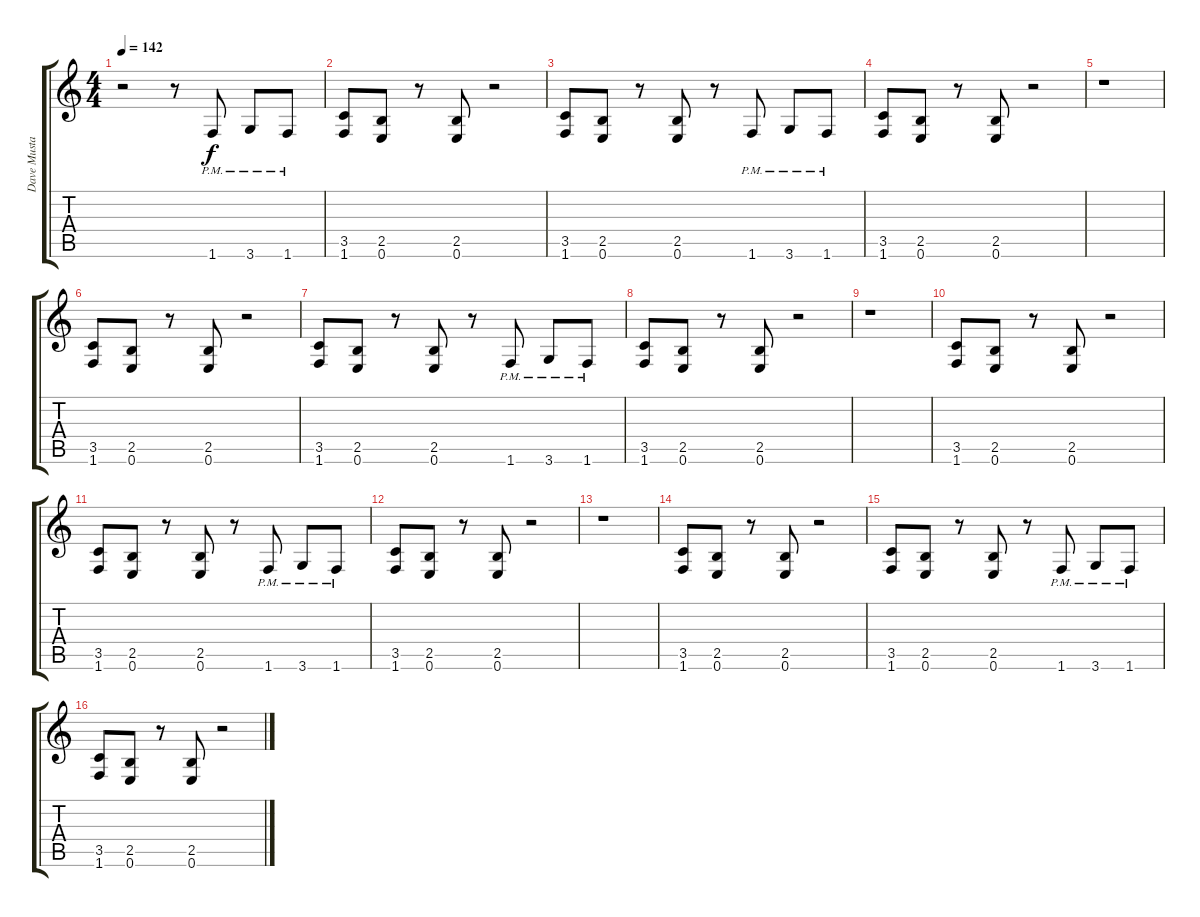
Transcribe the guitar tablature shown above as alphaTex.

\track ("Dave Mustaine" "Dave Musta") {instrument distortionguitar}
\staff {score tabs}
\tuning (E4 B3 G3 D3 A2 E2) {hide}
\ts (4 4)
\tempo 142
\clef g2
\ks c
r.2{dy f instrument distortionguitar} r.8 1.6{pm}.8 3.6{pm}.8 1.6{pm}.8 |
(3.5 1.6).8 (2.5 0.6).8 r.8 (2.5 0.6).8 r.2 |
(3.5 1.6).8 (2.5 0.6).8 r.8 (2.5 0.6).8 r.8 1.6{pm}.8 3.6{pm}.8 1.6{pm}.8 |
(3.5 1.6).8 (2.5 0.6).8 r.8 (2.5 0.6).8 r.2 |
r.1 |
(3.5 1.6).8 (2.5 0.6).8 r.8 (2.5 0.6).8 r.2 |
(3.5 1.6).8 (2.5 0.6).8 r.8 (2.5 0.6).8 r.8 1.6{pm}.8 3.6{pm}.8 1.6{pm}.8 |
(3.5 1.6).8 (2.5 0.6).8 r.8 (2.5 0.6).8 r.2 |
r.1 |
(3.5 1.6).8 (2.5 0.6).8 r.8 (2.5 0.6).8 r.2 |
(3.5 1.6).8 (2.5 0.6).8 r.8 (2.5 0.6).8 r.8 1.6{pm}.8 3.6{pm}.8 1.6{pm}.8 |
(3.5 1.6).8 (2.5 0.6).8 r.8 (2.5 0.6).8 r.2 |
r.1 |
(3.5 1.6).8 (2.5 0.6).8 r.8 (2.5 0.6).8 r.2 |
(3.5 1.6).8 (2.5 0.6).8 r.8 (2.5 0.6).8 r.8 1.6{pm}.8 3.6{pm}.8 1.6{pm}.8 |
(3.5 1.6).8 (2.5 0.6).8 r.8 (2.5 0.6).8 r.2
